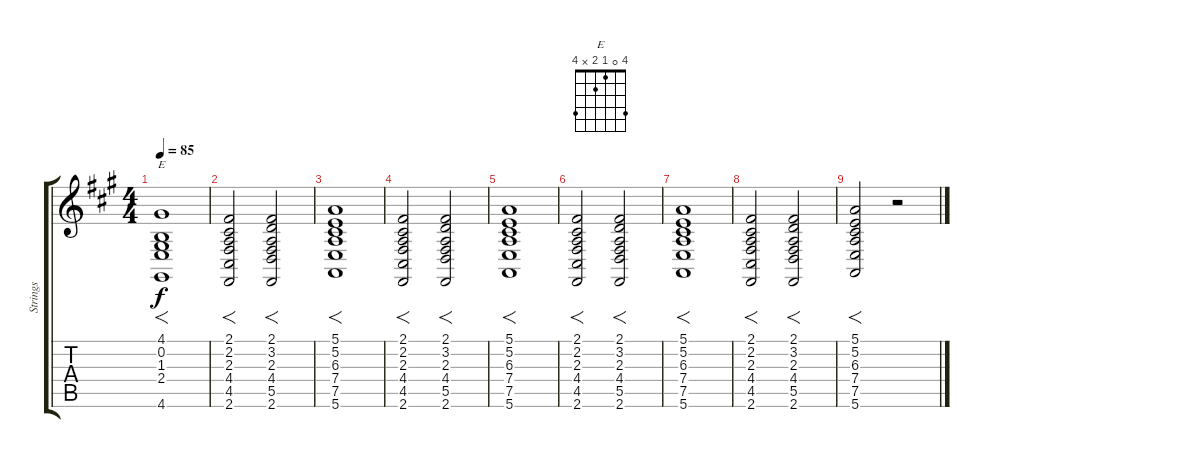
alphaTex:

\track ("Strings" "Strings") {instrument stringensemble1}
\staff {score tabs}
\tuning (E4 B3 G3 D3 A2 E2) {hide}
\chord ("E" 4 0 1 2 x 4)
\ts (4 4)
\tempo 85
\clef g2
\ks a
(4.1 0.2 1.3 2.4 4.6).1{f ch "E" dy f} |
(2.1 2.2 2.3 4.4 4.5 2.6).2{f} (2.1 3.2 2.3 4.4 5.5 2.6).2{f} |
(5.1 5.2 6.3 7.4 7.5 5.6).1{f} |
(2.1 2.2 2.3 4.4 4.5 2.6).2{f} (2.1 3.2 2.3 4.4 5.5 2.6).2{f} |
(5.1 5.2 6.3 7.4 7.5 5.6).1{f} |
(2.1 2.2 2.3 4.4 4.5 2.6).2{f} (2.1 3.2 2.3 4.4 5.5 2.6).2{f} |
(5.1 5.2 6.3 7.4 7.5 5.6).1{f} |
(2.1 2.2 2.3 4.4 4.5 2.6).2{f} (2.1 3.2 2.3 4.4 5.5 2.6).2{f} |
(5.1 5.2 6.3 7.4 7.5 5.6).2{f} r.2
